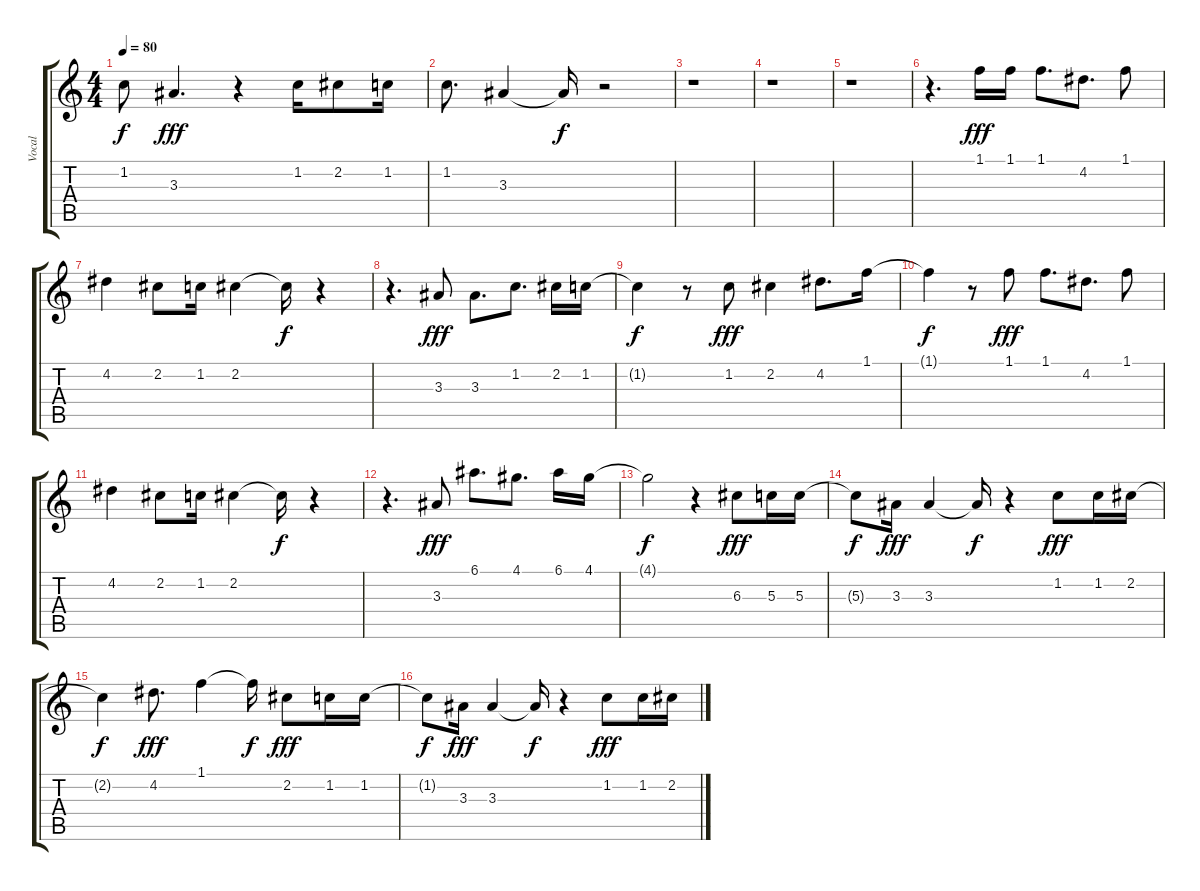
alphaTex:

\track ("Vocal" "Vocal") {instrument distortionguitar}
\staff {score tabs}
\tuning (E4 B3 G3 D3 A2 E2) {hide}
\ts (4 4)
\tempo 80
\clef g2
\ks c
1.2{t}.8{dy f} 3.3.4{d dy fff} r.4 1.2.16 2.2.8 1.2.16 |
1.2.8{d} 3.3.4 3.3{t}.16{dy f} r.2 |
r.1 |
r.1 |
r.1 |
r.4{d} 1.1.16{dy fff} 1.1.16 1.1.8{d} 4.2.8{d} 1.1.8 |
4.2.4 2.2.8 1.2.16 2.2.4 2.2{t}.16{dy f} r.4 |
r.4{d} 3.3.8{dy fff} 3.3.8{d} 1.2.8{d} 2.2.16 1.2.16 |
1.2{t}.4{dy f} r.8 1.2.8{dy fff} 2.2.4 4.2.8{d} 1.1.16 |
1.1{t}.4{dy f} r.8 1.1.8{dy fff} 1.1.8{d} 4.2.8{d} 1.1.8 |
4.2.4 2.2.8 1.2.16 2.2.4 2.2{t}.16{dy f} r.4 |
r.4{d} 3.3.8{dy fff} 6.1.8{d} 4.1.8{d} 6.1.16 4.1.16 |
4.1{t}.2{dy f} r.4 6.3.8{dy fff} 5.3.16 5.3.16 |
5.3{t}.8{dy f} 3.3.16{dy fff} 3.3.4 3.3{t}.16{dy f} r.4 1.2.8{dy fff} 1.2.16 2.2.16 |
2.2{t}.4{dy f} 4.2.8{d dy fff} 1.1.4 1.1{t}.16{dy f} 2.2.8{dy fff} 1.2.16 1.2.16 |
1.2{t}.8{dy f} 3.3.16{dy fff} 3.3.4 3.3{t}.16{dy f} r.4 1.2.8{dy fff} 1.2.16 2.2.16
